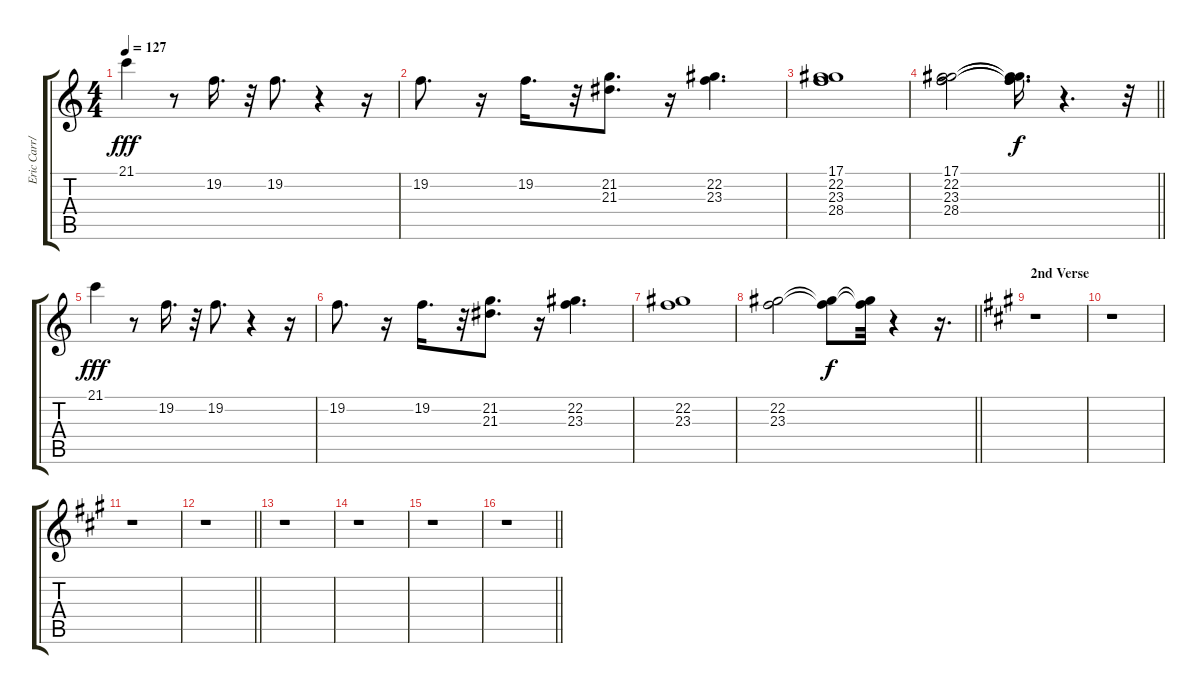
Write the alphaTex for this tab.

\track ("Eric Carr/Gene Simmons (Backing Vocals)" "Eric Carr/") {instrument lead4chiff}
\staff {score tabs}
\tuning (Eb4 Bb3 Gb3 Db3 Ab2 Eb2) {hide}
\ts (4 4)
\tempo 127
\clef g2
\ks c
21.1.4{dy fff} r.8 19.2.16{d} r.32 19.2.8{d} r.4 r.16 |
19.2.8{d} r.16 19.2.16{d} r.32 (21.2 21.3).8{d} r.16 (22.2 23.3).4{d} |
(17.1 22.2 23.3 28.4).1 |
\barLineRight lightlight
(17.1 22.2 23.3 28.4).2 (17.1{t} 22.2{t} 23.3{t} 28.4{t}).16{d dy f} r.4{d} r.32 |
21.1.4{dy fff} r.8 19.2.16{d} r.32 19.2.8{d} r.4 r.16 |
19.2.8{d} r.16 19.2.16{d} r.32 (21.2 21.3).8{d} r.16 (22.2 23.3).4{d} |
(22.2 23.3).1 |
\barLineRight lightlight
(22.2 23.3).2 (22.2{t} 23.3{t}).8{dy f} (22.2{t} 23.3{t}).32 r.4 r.16{d} |
\section ("" "2nd Verse")
\ks a
r.1 |
r.1 |
r.1 |
\barLineRight lightlight
r.1 |
r.1 |
r.1 |
r.1 |
\barLineRight lightlight
r.1
